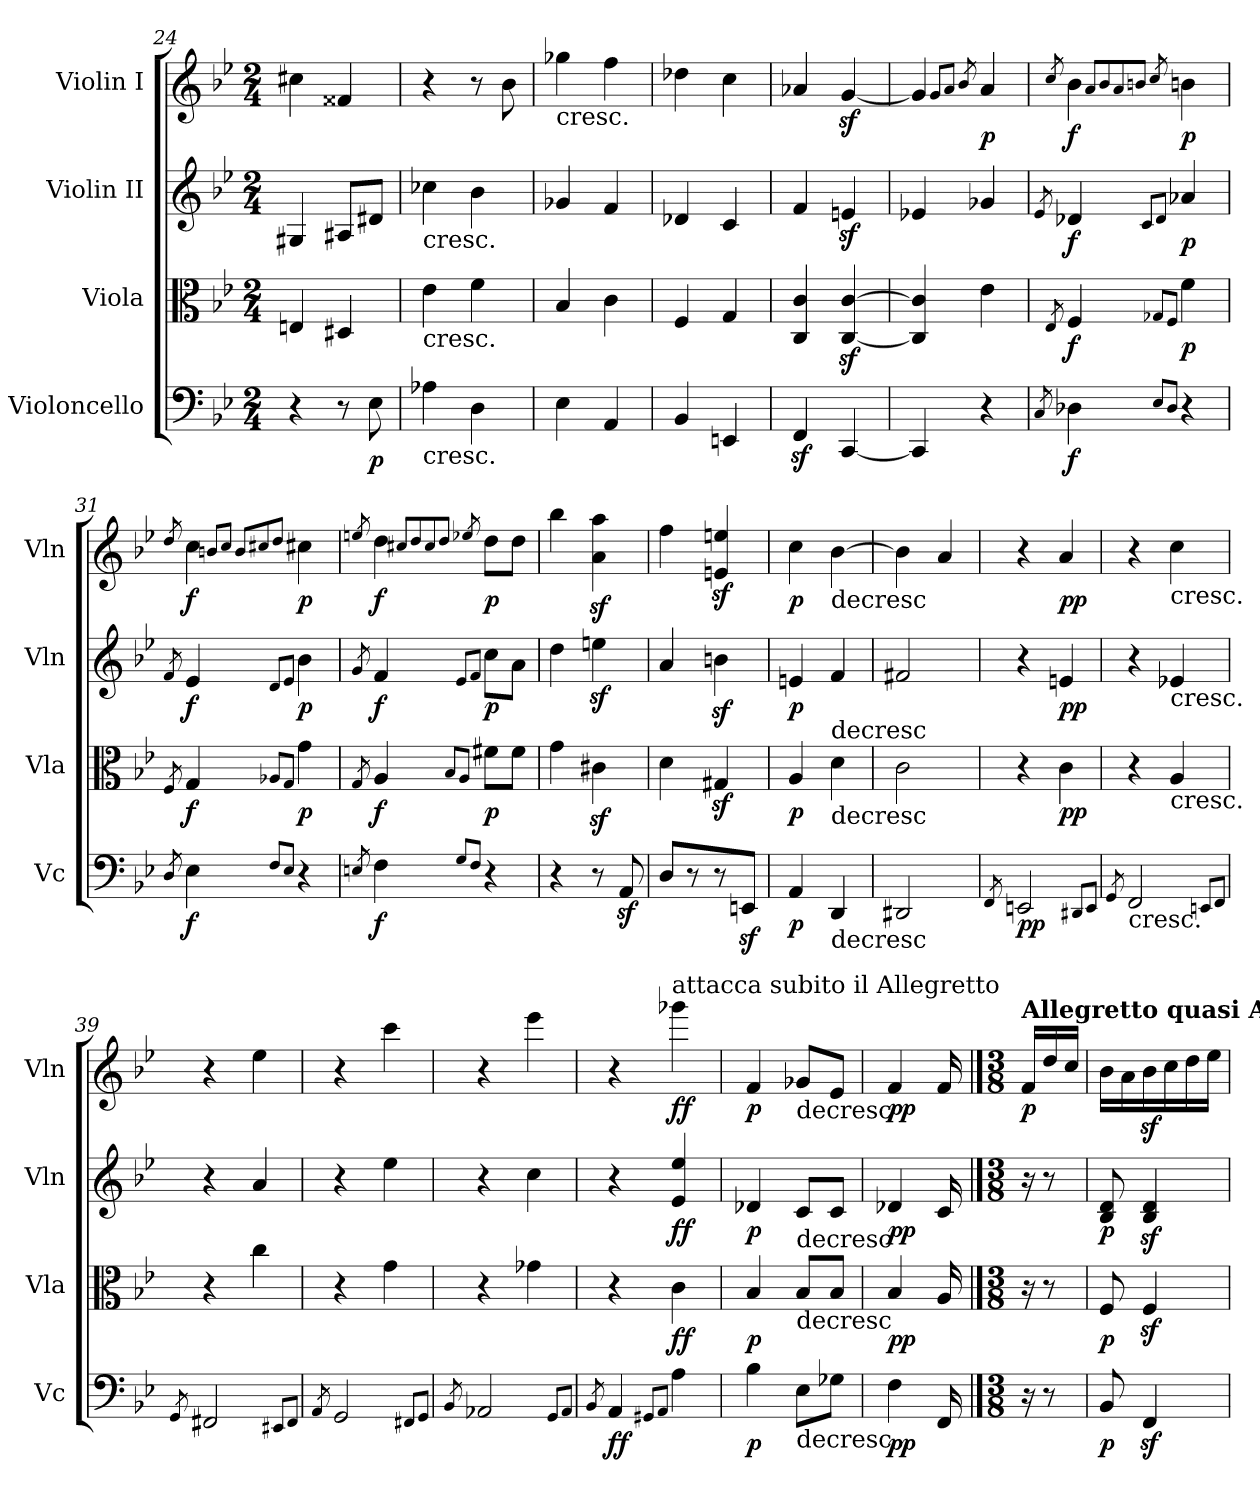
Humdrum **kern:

**kern	**dynam	**kern	**dynam	**kern	**dynam	**kern	**dynam
*part4	*part4	*part3	*part3	*part2	*part2	*part1	*part1
*staff4	*staff4	*staff3	*staff3	*staff2	*staff2	*staff1	*staff1
*I"Violoncello	*	*I"Viola	*	*I"Violin II	*	*I"Violin I	*
*I'Vc	*	*I'Vla	*	*I'Vln	*	*I'Vln	*
*clefF4	*	*clefC3	*	*clefG2	*	*clefG2	*
*k[b-e-]	*	*k[b-e-]	*	*k[b-e-]	*	*k[b-e-]	*
*M2/4	*	*M2/4	*	*M2/4	*	*M2/4	*
=24	=24	=24	=24	=24	=24	=24	=24
4r	.	4En/	.	4G#X/	.	4cc#X\	.
8r	.	4D#X/	.	8A#X/L	.	4f##X/	.
!	!LO:DY:b	!	!	!	!	!	!
8E-\	p	.	.	8d#X/J	.	.	.
=25	=25	=25	=25	=25	=25	=25	=25
!	!	!	!	!LO:TX:b:t=cresc.	!	!	!
!	!	!LO:TX:b:t=cresc.	!	!	!	!	!
!LO:TX:b:t=cresc.	!	!	!	!	!	!	!
4A-X\	.	4e-\	.	4cc-X\	.	4r	.
4D\	.	4f\	.	4b-\	.	8r	.
.	.	.	.	.	.	8b-\	.
=26	=26	=26	=26	=26	=26	=26	=26
!	!	!	!	!	!	!LO:TX:b:t=cresc.	!
4E-\	.	4B-/	.	4g-X/	.	4gg-X\	.
4AA/	.	4c\	.	4f/	.	4ff\	.
=27	=27	=27	=27	=27	=27	=27	=27
4BB-/	.	4F/	.	4d-X/	.	4dd-X\	.
4EEn/	.	4G/	.	4c/	.	4cc\	.
=28	=28	=28	=28	=28	=28	=28	=28
4FFz</	.	4C/ 4c/	.	4f/	.	4a-X/	.
[4CC/	.	[4C/z< [4c/z<	.	4enz</	.	[4gz</	.
=29	=29	=29	=29	=29	=29	=29	=29
4CC/]	.	4C/] 4c/]	.	4e-X/	.	4g/]	.
.	.	.	.	.	.	8qg/L	.
.	.	.	.	.	.	8qa/J	.
.	.	.	.	.	.	8qb-/	.
!	!	!	!	!	!	!	!LO:DY:b
4r	.	4e-\	.	4g-X/	.	4a/	p
=30	=30	=30	=30	=30	=30	=30	=30
8qC/	.	8qE-/	.	8qe-/	.	8qcc/	.
!	!LO:DY:b	!	!LO:DY:b	!	!LO:DY:b	!	!LO:DY:b
4D-X\	f	4F/	f	4d-X/	f	4b-\	f
.	.	.	.	.	.	8qa/L	.
.	.	.	.	.	.	8qb-/	.
.	.	.	.	.	.	8qa/	.
8qE-/L	.	8qG-X/L	.	8qc/L	.	8qbn/J	.
8qD-/J	.	8qF/J	.	8qd-/J	.	8qcc/	.
!	!	!	!LO:DY:b	!	!LO:DY:b	!	!LO:DY:b
4r	.	4f\	p	4a-X/	p	4bn\	p
=31	=31	=31	=31	=31	=31	=31	=31
8qD/	.	8qF/	.	8qf/	.	8qdd/	.
!	!LO:DY:b	!	!LO:DY:b	!	!LO:DY:b	!	!LO:DY:b
4E-\	f	4G/	f	4e-/	f	4cc\	f
.	.	.	.	.	.	8qbn/L	.
.	.	.	.	.	.	8qcc/J	.
.	.	.	.	.	.	8qb/L	.
8qF/L	.	8qA-X/L	.	8qd/L	.	8qcc#X/	.
8qE-/J	.	8qG/J	.	8qe-/J	.	8qdd/J	.
!	!	!	!LO:DY:b	!	!LO:DY:b	!	!LO:DY:b
4r	.	4g\	p	4b-\	p	4cc#\	p
=32	=32	=32	=32	=32	=32	=32	=32
8qEn/	.	8qG/	.	8qg/	.	8qeen/	.
!	!LO:DY:b	!	!LO:DY:b	!	!LO:DY:b	!	!LO:DY:b
4F\	f	4A/	f	4f/	f	4dd\	f
.	.	.	.	.	.	8qcc#X/L	.
.	.	.	.	.	.	8qdd/	.
.	.	.	.	.	.	8qcc#/	.
8qG/L	.	8qB-/L	.	8qe-/L	.	8qdd/J	.
8qF/J	.	8qA/J	.	8qf/J	.	8qee-X/	.
!	!	!	!LO:DY:b	!	!LO:DY:b	!	!LO:DY:b
4r	.	8f#X\L	p	8cc\L	p	8dd\L	p
.	.	8f#\J	.	8a\J	.	8dd\J	.
=33	=33	=33	=33	=33	=33	=33	=33
4r	.	4g\	.	4dd\	.	4bb-\	.
8r	.	4c#Xz<\	.	4eenz<\	.	4a\z< 4aa\z<	.
8AAz</	.	.	.	.	.	.	.
=34	=34	=34	=34	=34	=34	=34	=34
8D/L	.	4d\	.	4a/	.	4ff\	.
8r	.	.	.	.	.	.	.
8r	.	4G#Xz</	.	4bnz<\	.	4en/z< 4een/z<	.
8EEnz</J	.	.	.	.	.	.	.
=35	=35	=35	=35	=35	=35	=35	=35
!	!LO:DY:b	!	!LO:DY:b	!	!LO:DY:b	!	!LO:DY:b
4AA/	p	4A/	p	4en/	p	4cc\	p
!	!	!	!	!	!	!LO:TX:b:t=decresc	!
!	!	!LO:TX:b:t=decresc	!	!	!	!	!
!	!	!LO:TX:a:t=decresc	!	!	!	!	!
!LO:TX:b:t=decresc	!	!	!	!	!	!	!
4DD/	.	4d\	.	4f/	.	[4b-\	.
=36	=36	=36	=36	=36	=36	=36	=36
2DD#X/	.	2c\	.	2f#X/	.	4b-\]	.
.	.	.	.	.	.	4a/	.
=37	=37	=37	=37	=37	=37	=37	=37
8qFF/	.	.	.	.	.	.	.
!	!LO:DY:b	!	!	!	!	!	!
2EEn/	pp	4r	.	4r	.	4r	.
!	!	!	!LO:DY:b	!	!LO:DY:b	!	!LO:DY:b
.	.	4c\	pp	4en/	pp	4a/	pp
8qDD#X/L	.	.	.	.	.	.	.
8qEE/J	.	.	.	.	.	.	.
=38	=38	=38	=38	=38	=38	=38	=38
8qGG/	.	.	.	.	.	.	.
!LO:TX:b:t=cresc.	!	!	!	!	!	!	!
2FF/	.	4r	.	4r	.	4r	.
!	!	!	!	!	!	!LO:TX:b:t=cresc.	!
!	!	!	!	!LO:TX:b:t=cresc.	!	!	!
!	!	!LO:TX:b:t=cresc.	!	!	!	!	!
.	.	4A/	.	4e-X/	.	4cc\	.
8qEEn/L	.	.	.	.	.	.	.
8qFF/J	.	.	.	.	.	.	.
=39	=39	=39	=39	=39	=39	=39	=39
8qGG/	.	.	.	.	.	.	.
2FF#X/	.	4r	.	4r	.	4r	.
.	.	4cc\	.	4a/	.	4ee-\	.
8qEE#X/L	.	.	.	.	.	.	.
8qFF#/J	.	.	.	.	.	.	.
=40	=40	=40	=40	=40	=40	=40	=40
8qAA/	.	.	.	.	.	.	.
2GG/	.	4r	.	4r	.	4r	.
.	.	4g\	.	4ee-\	.	4ccc\	.
8qFF#X/L	.	.	.	.	.	.	.
8qGG/J	.	.	.	.	.	.	.
=41	=41	=41	=41	=41	=41	=41	=41
8qBB-/	.	.	.	.	.	.	.
2AA-X/	.	4r	.	4r	.	4r	.
.	.	4g-X\	.	4cc\	.	4eee-\	.
8qGG/L	.	.	.	.	.	.	.
8qAA-/J	.	.	.	.	.	.	.
=42	=42	=42	=42	=42	=42	=42	=42
8qBB-/	.	.	.	.	.	.	.
!	!LO:DY:b	!	!	!	!	!	!
4AA/	ff	4r	.	4r	.	4r	.
8qGG#X/L	.	.	.	.	.	.	.
8qAA/J	.	.	.	.	.	.	.
!	!	!	!	!	!	!LO:TX:a:t=attacca subito il Allegretto	!
!	!	!	!LO:DY:b	!	!LO:DY:b	!	!LO:DY:b
4A\	.	4c\	ff	4e-/ 4ee-/	ff	4ggg-X\	ff
=43	=43	=43	=43	=43	=43	=43	=43
!	!LO:DY:b	!	!LO:DY:b	!	!LO:DY:b	!	!LO:DY:b
4B-\	p	4B-/	p	4d-X/	p	4f/	p
!	!	!	!	!	!	!LO:TX:b:t=decresc	!
!	!	!LO:TX:a:t=decresc	!	!	!	!	!
!	!	!LO:TX:b:t=decresc	!	!	!	!	!
!LO:TX:b:t=decresc	!	!	!	!	!	!	!
8E-\L	.	8B-/L	.	8c/L	.	8g-X/L	.
8G-X\J	.	8B-/J	.	8c/J	.	8e-/J	.
=44	=44	=44	=44	=44	=44	=44	=44
!	!LO:DY:b	!	!LO:DY:b	!	!LO:DY:b	!	!LO:DY:b
4F\	pp	4B-/	pp	4d-X/	pp	4f/	pp
16FF/	.	16A/	.	16c/	.	16f/	.
==45	==45	==45	==45	==45	==45	==45	==45
*M3/8	*	*M3/8	*	*M3/8	*	*M3/8	*
!	!	!	!	!	!	!LO:TX:a:B:t=Allegretto quasi Allegro	!
!	!	!	!	!	!	!	!LO:DY:b
16r	.	16r	.	16r	.	16f/LL	p
8r	.	8r	.	8r	.	16dd/	.
.	.	.	.	.	.	16cc/JJ	.
=46	=46	=46	=46	=46	=46	=46	=46
!	!LO:DY:b	!	!LO:DY:b	!	!LO:DY:b	!	!
8BB-/	p	8F/	p	8B-/ 8d/	p	16b-\LL	.
.	.	.	.	.	.	16a\	.
4FFz</	.	4Fz</	.	4B-/z< 4d/z<	.	16b-z<\	.
.	.	.	.	.	.	16cc\	.
.	.	.	.	.	.	16dd\	.
.	.	.	.	.	.	16ee-\JJ	.
=	=	=	=	=	=	=	=
*-	*-	*-	*-	*-	*-	*-	*-
